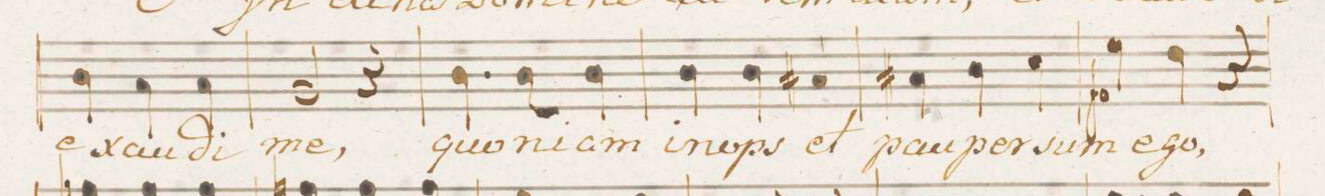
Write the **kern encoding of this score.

**kern	**text	**dynam
*I"Tenore.	*	*
*clefC4	*	*
*k[f#]	*	*
*M3/4	*	*
4A\	e-	.
4G\	-xau-	.
4G\	-di	.
=8	=8	=8
2F#/	me,	.
4r	.	.
=9	=9	=9
4.A\	quo-	.
8A\	-ni-	.
4A\	-am	.
=10	=10	=10
4A\	in-	.
4A\	-ops	.
4G#X/	et	.
=11	=11	=11
4G#X\	pau-	.
4A\	-per	.
4B\	sum	.
=12	=12	=12
4d\	e-	f
4c\	-go,	.
4r	.	.
=13	=13	=13
*-	*-	*-
